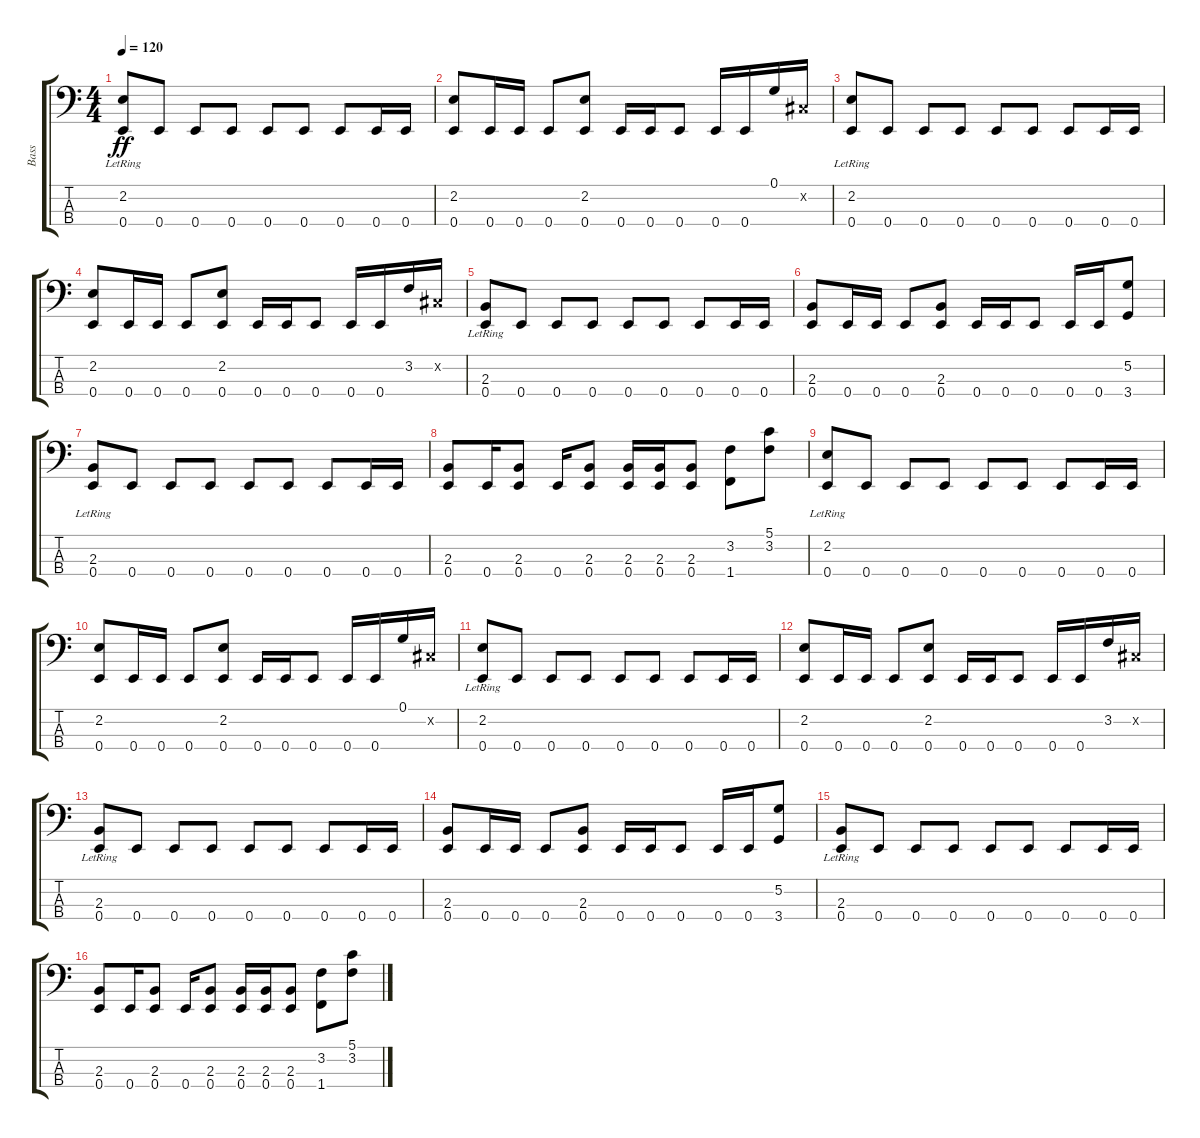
\track ("Bass" "Bass") {instrument electricbassfinger}
\staff {score tabs}
\tuning (G2 D2 A1 E1) {hide}
\ts (4 4)
\tempo 120
\clef f4
\ks c
(2.2{lr} 0.4).8{dy ff} 0.4.8 0.4.8 0.4.8 0.4.8 0.4.8 0.4.8 0.4.16 0.4.16 |
(2.2 0.4).8 0.4.16 0.4.16 0.4.8 (2.2 0.4).8 0.4.16 0.4.16 0.4.8 0.4.16 0.4.16 0.1.16 -1.2{x}.16 |
(2.2{lr} 0.4).8 0.4.8 0.4.8 0.4.8 0.4.8 0.4.8 0.4.8 0.4.16 0.4.16 |
(2.2 0.4).8 0.4.16 0.4.16 0.4.8 (2.2 0.4).8 0.4.16 0.4.16 0.4.8 0.4.16 0.4.16 3.2.16 -1.2{x}.16 |
(2.3{lr} 0.4).8 0.4.8 0.4.8 0.4.8 0.4.8 0.4.8 0.4.8 0.4.16 0.4.16 |
(2.3 0.4).8 0.4.16 0.4.16 0.4.8 (2.3 0.4).8 0.4.16 0.4.16 0.4.8 0.4.16 0.4.16 (5.2 3.4).8 |
(2.3{lr} 0.4).8 0.4.8 0.4.8 0.4.8 0.4.8 0.4.8 0.4.8 0.4.16 0.4.16 |
(2.3 0.4).8 0.4.16 (2.3 0.4).8 0.4.16 (2.3 0.4).8 (2.3 0.4).16 (2.3 0.4).16 (2.3 0.4).8 (3.2 1.4).8 (5.1 3.2).8 |
(2.2{lr} 0.4).8 0.4.8 0.4.8 0.4.8 0.4.8 0.4.8 0.4.8 0.4.16 0.4.16 |
(2.2 0.4).8 0.4.16 0.4.16 0.4.8 (2.2 0.4).8 0.4.16 0.4.16 0.4.8 0.4.16 0.4.16 0.1.16 -1.2{x}.16 |
(2.2{lr} 0.4).8 0.4.8 0.4.8 0.4.8 0.4.8 0.4.8 0.4.8 0.4.16 0.4.16 |
(2.2 0.4).8 0.4.16 0.4.16 0.4.8 (2.2 0.4).8 0.4.16 0.4.16 0.4.8 0.4.16 0.4.16 3.2.16 -1.2{x}.16 |
(2.3{lr} 0.4).8 0.4.8 0.4.8 0.4.8 0.4.8 0.4.8 0.4.8 0.4.16 0.4.16 |
(2.3 0.4).8 0.4.16 0.4.16 0.4.8 (2.3 0.4).8 0.4.16 0.4.16 0.4.8 0.4.16 0.4.16 (5.2 3.4).8 |
(2.3{lr} 0.4).8 0.4.8 0.4.8 0.4.8 0.4.8 0.4.8 0.4.8 0.4.16 0.4.16 |
(2.3 0.4).8 0.4.16 (2.3 0.4).8 0.4.16 (2.3 0.4).8 (2.3 0.4).16 (2.3 0.4).16 (2.3 0.4).8 (3.2 1.4).8 (5.1 3.2).8
